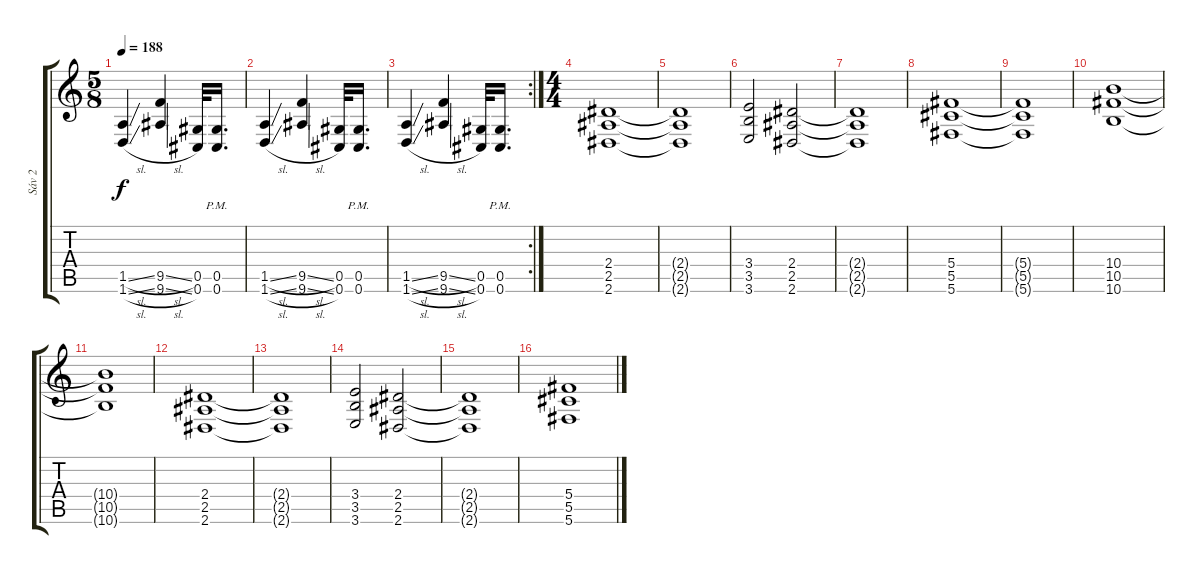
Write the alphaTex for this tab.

\track ("Sáv 2" "Sáv 2") {instrument distortionguitar}
\staff {score tabs}
\tuning (B3 Bb3 Gb3 Db3 Ab2 Db2) {hide}
\ts (5 8)
\tempo 188
\clef g2
\ks c
(1.5{sl} 1.6{sl}).4{dy f} (9.5{sl} 9.6{sl}).4 (0.5 0.6).32 (0.5{pm} 0.6{pm}).16{d} |
(1.5{sl} 1.6{sl}).4 (9.5{sl} 9.6{sl}).4 (0.5 0.6).32 (0.5{pm} 0.6{pm}).16{d} |
\rc 2
(1.5{sl} 1.6{sl}).4 (9.5{sl} 9.6{sl}).4 (0.5 0.6).32 (0.5{pm} 0.6{pm}).16{d} |
\ts (4 4)
(2.4 2.5 2.6).1 |
(2.4{t} 2.5{t} 2.6{t}).1 |
(3.4 3.5 3.6).2 (2.4 2.5 2.6).2 |
(2.4{t} 2.5{t} 2.6{t}).1 |
(5.4 5.5 5.6).1 |
(5.4{t} 5.5{t} 5.6{t}).1 |
(10.4 10.5 10.6).1 |
(10.4{t} 10.5{t} 10.6{t}).1 |
(2.4 2.5 2.6).1 |
(2.4{t} 2.5{t} 2.6{t}).1 |
(3.4 3.5 3.6).2 (2.4 2.5 2.6).2 |
(2.4{t} 2.5{t} 2.6{t}).1 |
(5.4 5.5 5.6).1
